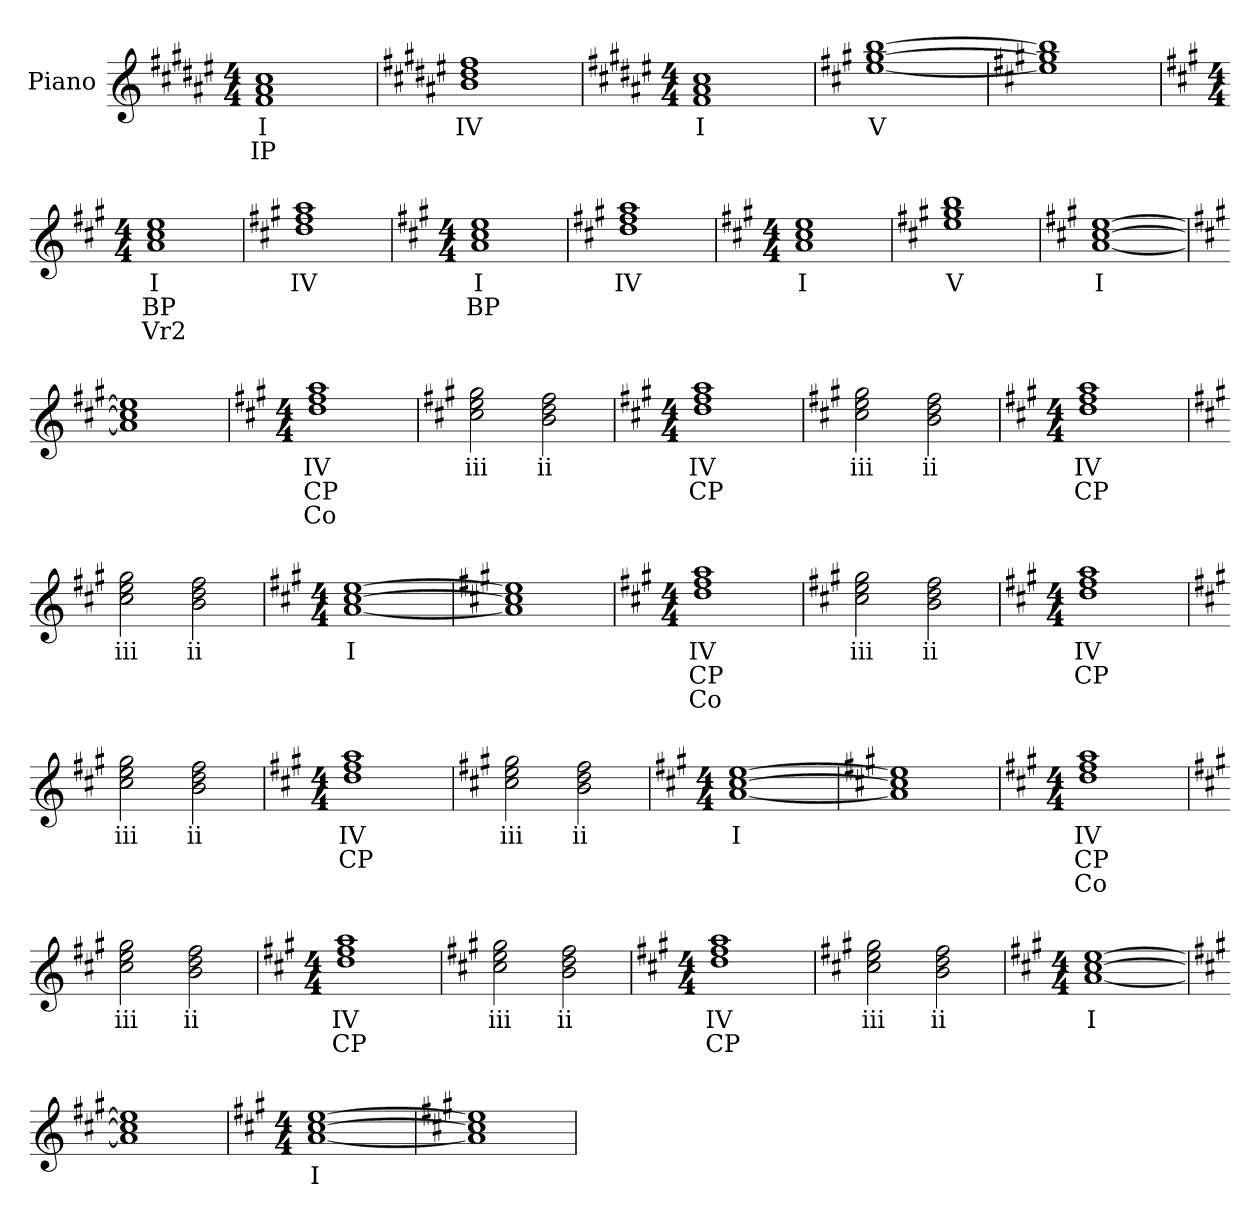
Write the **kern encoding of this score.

**kern	**text	**text	**text
*part1	*part1	*part1	*part1
*staff1	*staff1	*staff1	*staff1
*I"Piano	*	*	*
*I'Pno	*	*	*
*k[f#c#g#d#a#e#]	*	*	*
*F#:	*	*	*
*M4/4	*	*	*
=	=	=	=
1f# 1a# 1cc#	I	IP	.
=	=	=	=
*k[f#c#g#d#a#e#]	*	*	*
*F#:	*	*	*
1b 1dd# 1ff#	IV	.	.
=	=	=	=
*k[f#c#g#d#a#e#]	*	*	*
*F#:	*	*	*
*M4/4	*	*	*
1f# 1a# 1cc#	I	.	.
=	=	=	=
*k[f#c#g#]	*	*	*
*A:	*	*	*
[1ee [1gg# [1bb	V	.	.
=	=	=	=
*k[f#c#g#]	*	*	*
*A:	*	*	*
1ee] 1gg#] 1bb]	.	.	.
=	=	=	=
*k[f#c#g#]	*	*	*
*A:	*	*	*
*M4/4	*	*	*
1a 1cc# 1ee	I	BP	Vr2
=	=	=	=
*k[f#c#g#]	*	*	*
*A:	*	*	*
1dd 1ff# 1aa	IV	.	.
=	=	=	=
*k[f#c#g#]	*	*	*
*A:	*	*	*
*M4/4	*	*	*
1a 1cc# 1ee	I	BP	.
=	=	=	=
*k[f#c#g#]	*	*	*
*A:	*	*	*
1dd 1ff# 1aa	IV	.	.
=	=	=	=
*k[f#c#g#]	*	*	*
*A:	*	*	*
*M4/4	*	*	*
1a 1cc# 1ee	I	.	.
=	=	=	=
*k[f#c#g#]	*	*	*
*A:	*	*	*
1ee 1gg# 1bb	V	.	.
=	=	=	=
*k[f#c#g#]	*	*	*
*A:	*	*	*
[1a [1cc# [1ee	I	.	.
=	=	=	=
*k[f#c#g#]	*	*	*
*A:	*	*	*
1a] 1cc#] 1ee]	.	.	.
=	=	=	=
*k[f#c#g#]	*	*	*
*A:	*	*	*
*M4/4	*	*	*
1dd 1ff# 1aa	IV	CP	Co
=	=	=	=
*k[f#c#g#]	*	*	*
*A:	*	*	*
2cc# 2ee 2gg#	iii	.	.
2b 2dd 2ff#	ii	.	.
=	=	=	=
*k[f#c#g#]	*	*	*
*A:	*	*	*
*M4/4	*	*	*
1dd 1ff# 1aa	IV	CP	.
=	=	=	=
*k[f#c#g#]	*	*	*
*A:	*	*	*
2cc# 2ee 2gg#	iii	.	.
2b 2dd 2ff#	ii	.	.
=	=	=	=
*k[f#c#g#]	*	*	*
*A:	*	*	*
*M4/4	*	*	*
1dd 1ff# 1aa	IV	CP	.
=	=	=	=
*k[f#c#g#]	*	*	*
*A:	*	*	*
2cc# 2ee 2gg#	iii	.	.
2b 2dd 2ff#	ii	.	.
=	=	=	=
*k[f#c#g#]	*	*	*
*A:	*	*	*
*M4/4	*	*	*
[1a [1cc# [1ee	I	.	.
=	=	=	=
*k[f#c#g#]	*	*	*
*A:	*	*	*
1a] 1cc#] 1ee]	.	.	.
=	=	=	=
*k[f#c#g#]	*	*	*
*A:	*	*	*
*M4/4	*	*	*
1dd 1ff# 1aa	IV	CP	Co
=	=	=	=
*k[f#c#g#]	*	*	*
*A:	*	*	*
2cc# 2ee 2gg#	iii	.	.
2b 2dd 2ff#	ii	.	.
=	=	=	=
*k[f#c#g#]	*	*	*
*A:	*	*	*
*M4/4	*	*	*
1dd 1ff# 1aa	IV	CP	.
=	=	=	=
*k[f#c#g#]	*	*	*
*A:	*	*	*
2cc# 2ee 2gg#	iii	.	.
2b 2dd 2ff#	ii	.	.
=	=	=	=
*k[f#c#g#]	*	*	*
*A:	*	*	*
*M4/4	*	*	*
1dd 1ff# 1aa	IV	CP	.
=	=	=	=
*k[f#c#g#]	*	*	*
*A:	*	*	*
2cc# 2ee 2gg#	iii	.	.
2b 2dd 2ff#	ii	.	.
=	=	=	=
*k[f#c#g#]	*	*	*
*A:	*	*	*
*M4/4	*	*	*
[1a [1cc# [1ee	I	.	.
=	=	=	=
*k[f#c#g#]	*	*	*
*A:	*	*	*
1a] 1cc#] 1ee]	.	.	.
=	=	=	=
*k[f#c#g#]	*	*	*
*A:	*	*	*
*M4/4	*	*	*
1dd 1ff# 1aa	IV	CP	Co
=	=	=	=
*k[f#c#g#]	*	*	*
*A:	*	*	*
2cc# 2ee 2gg#	iii	.	.
2b 2dd 2ff#	ii	.	.
=	=	=	=
*k[f#c#g#]	*	*	*
*A:	*	*	*
*M4/4	*	*	*
1dd 1ff# 1aa	IV	CP	.
=	=	=	=
*k[f#c#g#]	*	*	*
*A:	*	*	*
2cc# 2ee 2gg#	iii	.	.
2b 2dd 2ff#	ii	.	.
=	=	=	=
*k[f#c#g#]	*	*	*
*A:	*	*	*
*M4/4	*	*	*
1dd 1ff# 1aa	IV	CP	.
=	=	=	=
*k[f#c#g#]	*	*	*
*A:	*	*	*
2cc# 2ee 2gg#	iii	.	.
2b 2dd 2ff#	ii	.	.
=	=	=	=
*k[f#c#g#]	*	*	*
*A:	*	*	*
*M4/4	*	*	*
[1a [1cc# [1ee	I	.	.
=	=	=	=
*k[f#c#g#]	*	*	*
*A:	*	*	*
1a] 1cc#] 1ee]	.	.	.
=	=	=	=
*k[f#c#g#]	*	*	*
*A:	*	*	*
*M4/4	*	*	*
[1a [1cc# [1ee	I	.	.
=	=	=	=
*k[f#c#g#]	*	*	*
*A:	*	*	*
1a] 1cc#] 1ee]	.	.	.
=	=	=	=
*-	*-	*-	*-
